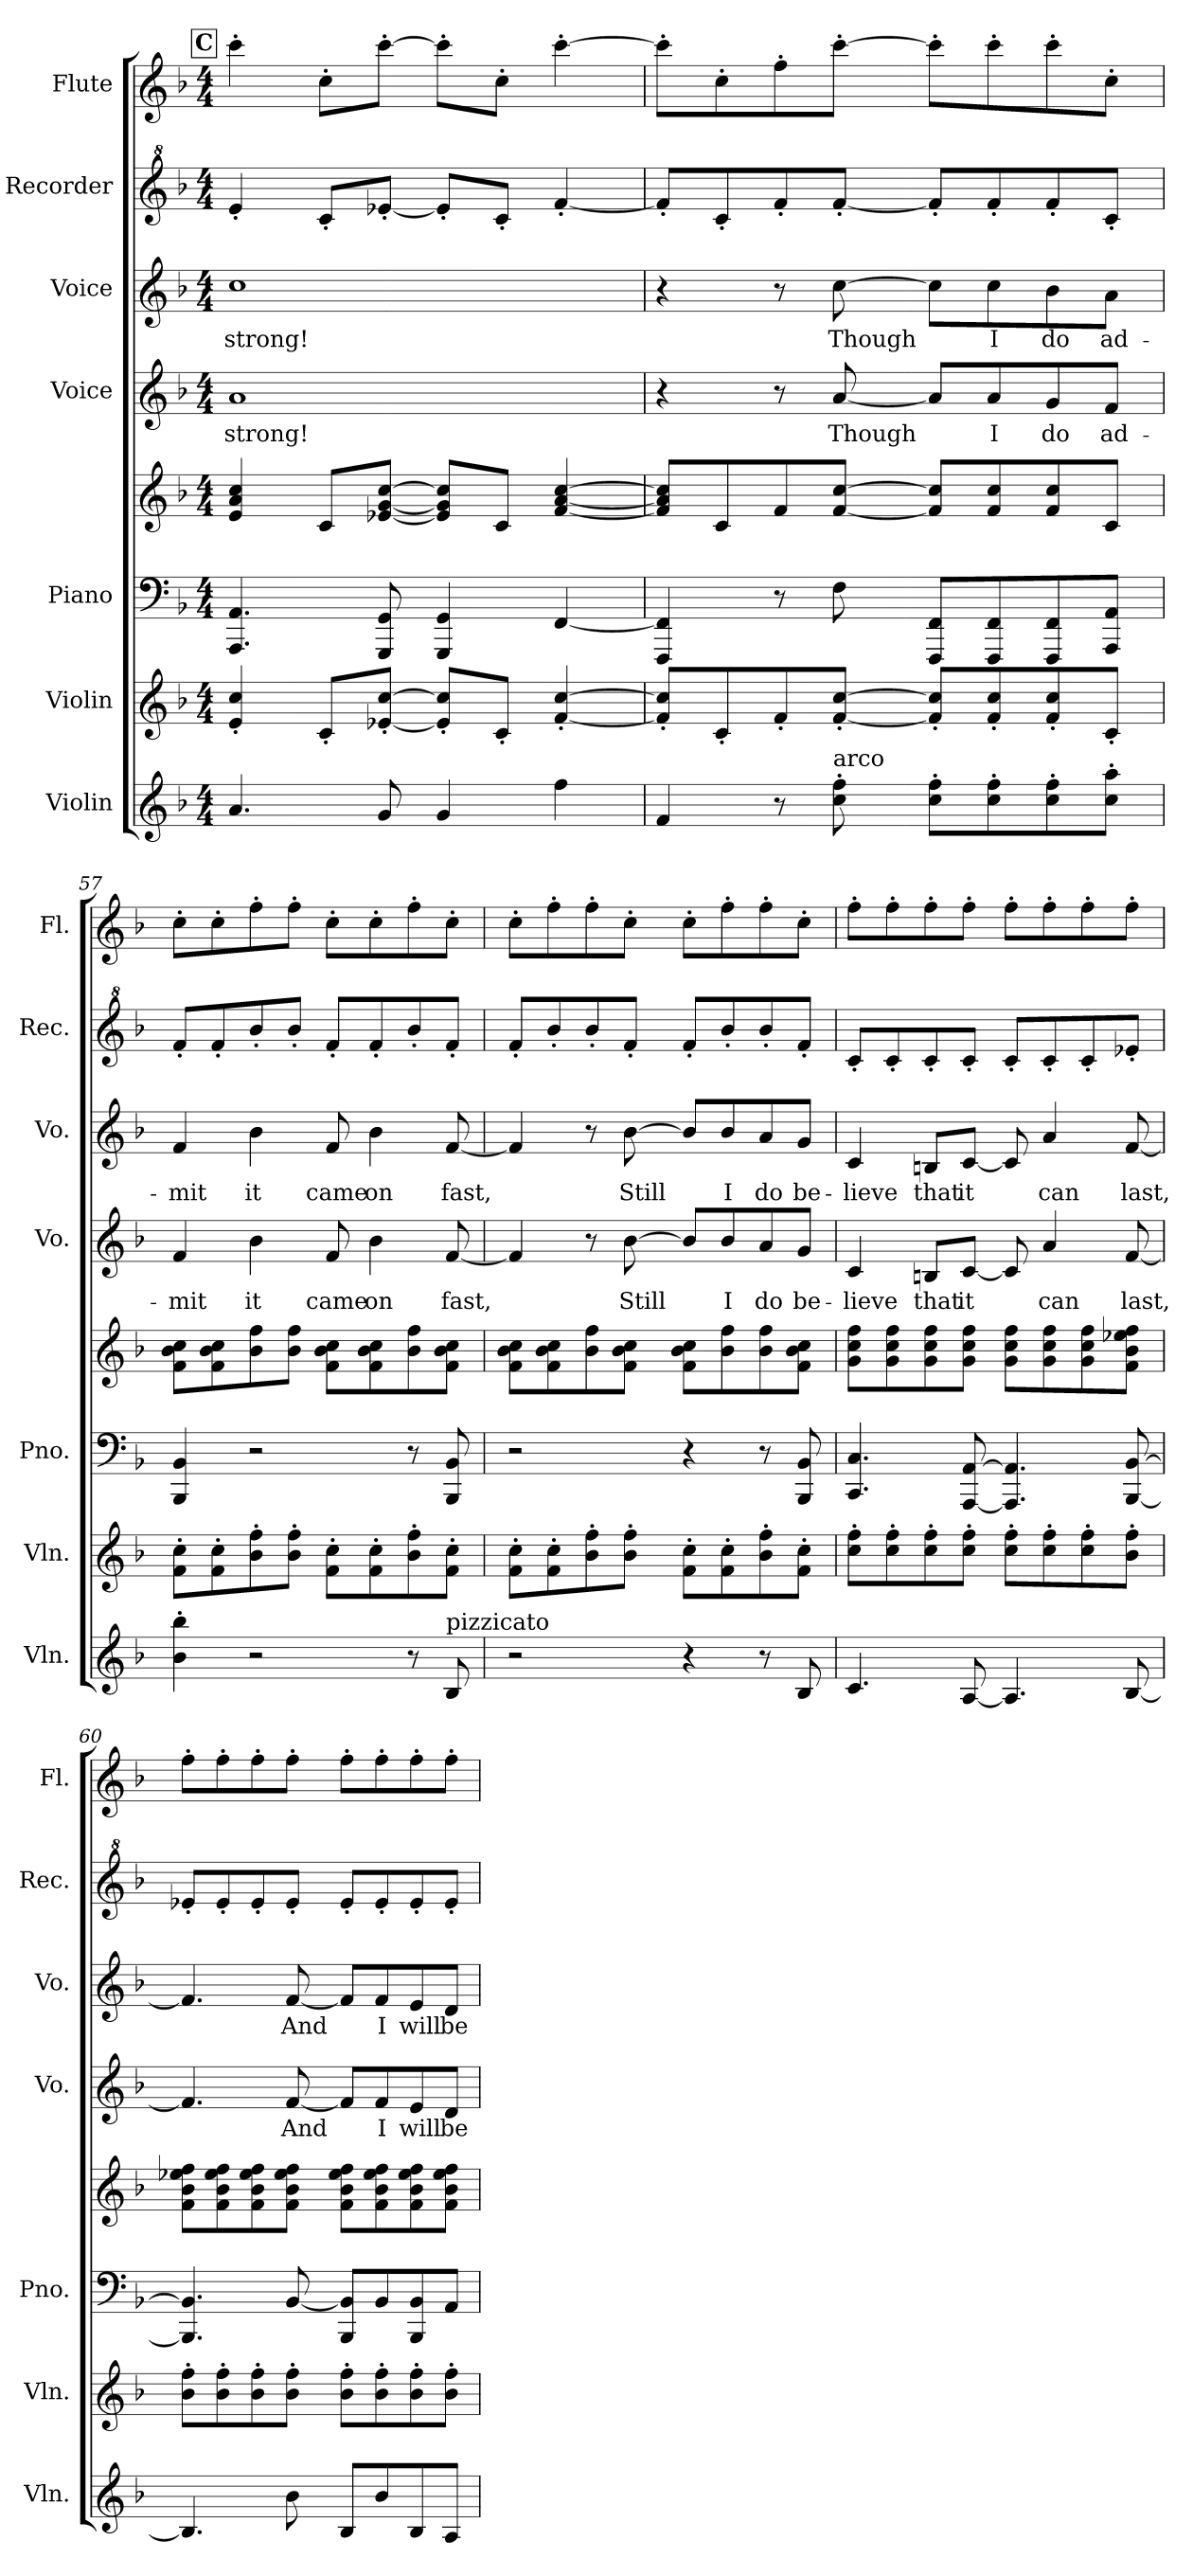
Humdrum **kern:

**kern	**kern	**kern	**kern	**kern	**text	**kern	**text	**kern	**kern
*part7	*part6	*part5	*part5	*part4	*part4	*part3	*part3	*part2	*part1
*staff8	*staff7	*staff6	*staff5	*staff4	*staff4	*staff3	*staff3	*staff2	*staff1
*I"Violin	*I"Violin	*I"Piano	*	*I"Voice	*	*I"Voice	*	*I"Recorder	*I"Flute
*I'Vln.	*I'Vln.	*I'Pno.	*	*I'Vo.	*	*I'Vo.	*	*I'Rec.	*I'Fl.
*clefG2	*clefG2	*clefF4	*clefG2	*clefG2	*	*clefG2	*	*clefG^2	*clefG2
*k[b-]	*k[b-]	*k[b-]	*k[b-]	*k[b-]	*	*k[b-]	*	*k[b-]	*k[b-]
*M4/4	*M4/4	*M4/4	*M4/4	*M4/4	*	*M4/4	*	*M4/4	*M4/4
!!LO:REH:place=s1:a:B:fs=14:t=C
=55	=55	=55	=55	=55	=55	=55	=55	=55	=55
4.a/	4e/' 4cc/'	4.AAA/ 4.AA/	4e/ 4a/ 4cc/	1a	strong!	1cc	strong!	4ee'/	4ccc'\
.	8c'/L	.	8c/L	.	.	.	.	8cc'/L	8cc'\L
8g/	[8e-X/' [8cc/'J	8GGG/ 8GG/	[8e-X/ [8g/ [8cc/J	.	.	.	.	[8ee-X'/J	[8ccc'\J
4g/	8e-/]' 8cc/]'L	4GGG/ 4GG/	8e-/] 8g/] 8cc/]L	.	.	.	.	8ee-'/L]	8ccc'\L]
.	8c'/J	.	8c/J	.	.	.	.	8cc'/J	8cc'\J
4ff\	[4f/' [4cc/'	[4FF/	[4f/ [4a/ [4cc/	.	.	.	.	[4ff'/	[4ccc'\
!!LO:PB:g=z
=56	=56	=56	=56	=56	=56	=56	=56	=56	=56
4f/	8f/]' 8cc/]'L	4FFF/ 4FF/]	8f/] 8a/] 8cc/]L	4r	.	4r	.	8ff'/L]	8ccc'\L]
.	8c'/	.	8c/	.	.	.	.	8cc'/	8cc'\
8r	8f'/	8r	8f/	8r	.	8r	.	8ff'/	8ff'\
!LO:TX:a:t=arco	!	!	!	!	!	!	!	!	!
8cc\' 8ff\'	[8f/' [8cc/'J	8F\	[8f/ [8cc/J	[8a/	Though	[8cc\	Though	[8ff'/J	[8ccc'\J
8cc\' 8ff\'L	8f/]' 8cc/]'L	8FFF/ 8FF/L	8f/] 8cc/]L	8a/L]	.	8cc\L]	.	8ff'/L]	8ccc'\L]
8cc\' 8ff\'	8f/' 8cc/'	8FFF/ 8FF/	8f/ 8cc/	8a/	I	8cc\	I	8ff'/	8ccc'\
8cc\' 8ff\'	8f/' 8cc/'	8FFF/ 8FF/	8f/ 8cc/	8g/	do	8b-\	do	8ff'/	8ccc'\
8cc\' 8aa\'J	8c'/J	8AAA/ 8AA/J	8c/J	8f/J	ad-	8a\J	ad-	8cc'/J	8cc'\J
=57	=57	=57	=57	=57	=57	=57	=57	=57	=57
4b-\' 4bb-\'	8f\' 8cc\'L	4BBB-/ 4BB-/	8f\ 8b-\ 8cc\L	4f/	-mit	4f/	-mit	8ff'/L	8cc'\L
.	8f\' 8cc\'	.	8f\ 8b-\ 8cc\	.	.	.	.	8ff'/	8cc'\
2r	8b-\' 8ff\'	2r	8b-\ 8ff\	4b-\	it	4b-\	it	8bb-'/	8ff'\
.	8b-\' 8ff\'J	.	8b-\ 8ff\J	.	.	.	.	8bb-'/J	8ff'\J
.	8f\' 8cc\'L	.	8f\ 8b-\ 8cc\L	8f/	came	8f/	came	8ff'/L	8cc'\L
.	8f\' 8cc\'	.	8f\ 8b-\ 8cc\	4b-\	on	4b-\	on	8ff'/	8cc'\
8r	8b-\' 8ff\'	8r	8b-\ 8ff\	.	.	.	.	8bb-'/	8ff'\
!LO:TX:a:t=pizzicato	!	!	!	!	!	!	!	!	!
8B-/	8f\' 8cc\'J	8BBB-/ 8BB-/	8f\ 8b-\ 8cc\J	[8f/	fast,	[8f/	fast,	8ff'/J	8cc'\J
=58	=58	=58	=58	=58	=58	=58	=58	=58	=58
2r	8f\' 8cc\'L	2r	8f\ 8b-\ 8cc\L	4f/]	.	4f/]	.	8ff'/L	8cc'\L
.	8f\' 8cc\'	.	8f\ 8b-\ 8cc\	.	.	.	.	8bb-'/	8ff'\
.	8b-\' 8ff\'	.	8b-\ 8ff\	8r	.	8r	.	8bb-'/	8ff'\
.	8b-\' 8ff\'J	.	8f\ 8b-\ 8cc\J	[8b-\	Still	[8b-\	Still	8ff'/J	8cc'\J
4r	8f\' 8cc\'L	4r	8f\ 8b-\ 8cc\L	8b-/L]	.	8b-/L]	.	8ff'/L	8cc'\L
.	8f\' 8cc\'	.	8b-\ 8ff\	8b-/	I	8b-/	I	8bb-'/	8ff'\
8r	8b-\' 8ff\'	8r	8b-\ 8ff\	8a/	do	8a/	do	8bb-'/	8ff'\
8B-/	8f\' 8cc\'J	8BBB-/ 8BB-/	8f\ 8b-\ 8cc\J	8g/J	be-	8g/J	be-	8ff'/J	8cc'\J
!!LO:PB:g=z
=59	=59	=59	=59	=59	=59	=59	=59	=59	=59
4.c/	8cc\' 8ff\'L	4.CC/ 4.C/	8g\ 8cc\ 8ff\L	4c/	-lieve	4c/	-lieve	8cc'/L	8ff'\L
.	8cc\' 8ff\'	.	8g\ 8cc\ 8ff\	.	.	.	.	8cc'/	8ff'\
.	8cc\' 8ff\'	.	8g\ 8cc\ 8ff\	8Bn/L	that	8Bn/L	that	8cc'/	8ff'\
[8A/	8cc\' 8ff\'J	[8AAA/ [8AA/	8g\ 8cc\ 8ff\J	[8c/J	it	[8c/J	it	8cc'/J	8ff'\J
4.A/]	8cc\' 8ff\'L	4.AAA/] 4.AA/]	8g\ 8cc\ 8ff\L	8c/]	.	8c/]	.	8cc'/L	8ff'\L
.	8cc\' 8ff\'	.	8g\ 8cc\ 8ff\	4a/	can	4a/	can	8cc'/	8ff'\
.	8cc\' 8ff\'	.	8g\ 8cc\ 8ff\	.	.	.	.	8cc'/	8ff'\
[8B-/	8b-\' 8ff\'J	[8BBB-/ [8BB-/	8f\ 8b-\ 8ee-X\ 8ff\J	[8f/	last,	[8f/	last,	8ee-X'/J	8ff'\J
=60	=60	=60	=60	=60	=60	=60	=60	=60	=60
4.B-/]	8b-\' 8ff\'L	4.BBB-/] 4.BB-/]	8f\ 8b-\ 8ee-X\ 8ff\L	4.f/]	.	4.f/]	.	8ee-X'/L	8ff'\L
.	8b-\' 8ff\'	.	8f\ 8b-\ 8ee-\ 8ff\	.	.	.	.	8ee-'/	8ff'\
.	8b-\' 8ff\'	.	8f\ 8b-\ 8ee-\ 8ff\	.	.	.	.	8ee-'/	8ff'\
8b-\	8b-\' 8ff\'J	[8BB-/	8f\ 8b-\ 8ee-\ 8ff\J	[8f/	And	[8f/	And	8ee-'/J	8ff'\J
8B-/L	8b-\' 8ff\'L	8BBB-/ 8BB-/]L	8f\ 8b-\ 8ee-\ 8ff\L	8f/L]	.	8f/L]	.	8ee-'/L	8ff'\L
8b-/	8b-\' 8ff\'	8BB-/	8f\ 8b-\ 8ee-\ 8ff\	8f/	I	8f/	I	8ee-'/	8ff'\
8B-/	8b-\' 8ff\'	8BBB-/ 8BB-/	8f\ 8b-\ 8ee-\ 8ff\	8e/	will	8e/	will	8ee-'/	8ff'\
8A/J	8b-\' 8ff\'J	8AA/J	8f\ 8b-\ 8ee-\ 8ff\J	8d/J	be	8d/J	be	8ee-'/J	8ff'\J
=	=	=	=	=	=	=	=	=	=
*-	*-	*-	*-	*-	*-	*-	*-	*-	*-
